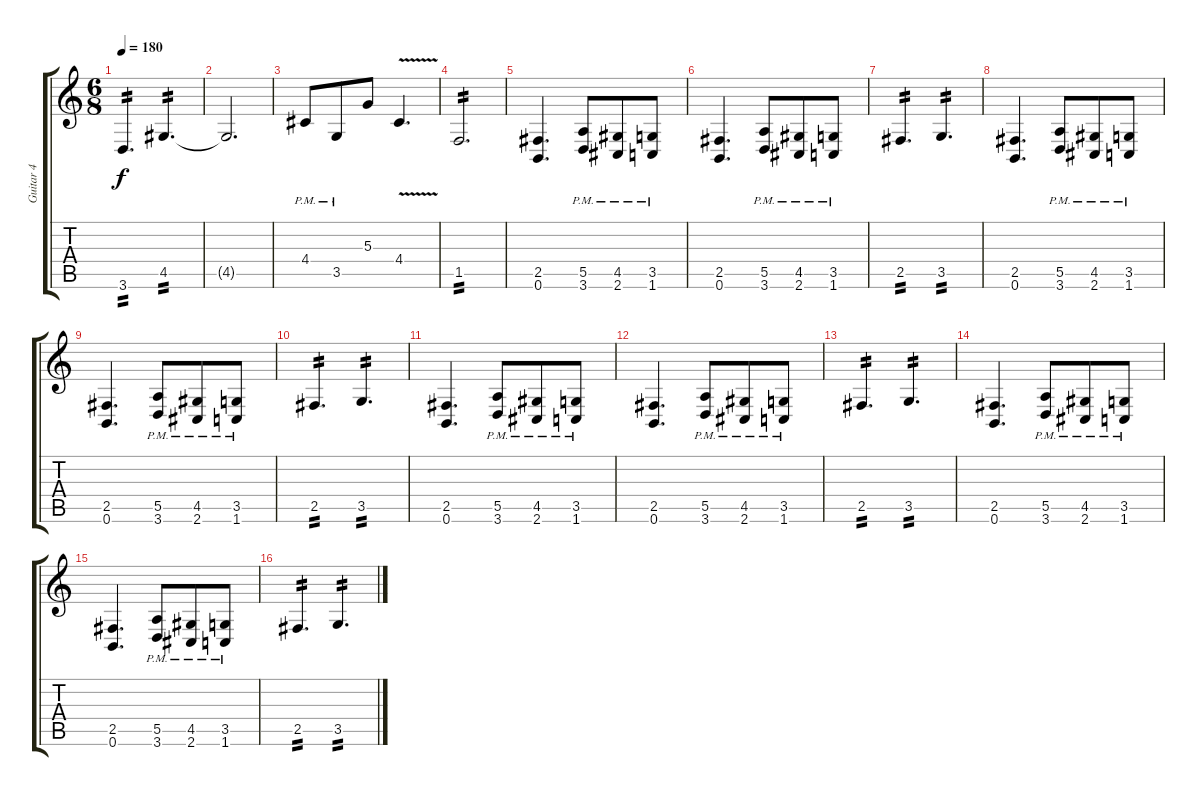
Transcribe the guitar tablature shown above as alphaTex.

\track ("Guitar 4" "Guitar 4") {instrument distortionguitar}
\staff {score tabs}
\tuning (B3 Gb3 D3 A2 E2 B1) {hide}
\ts (6 8)
\tempo 180
\clef g2
\ks c
3.6.4{d tp 2 dy f} 4.5.4{d tp 2} |
4.5{t}.2{d} |
4.4{pm}.8 3.5{pm}.8 5.3.8 4.4{v}.4{d} |
1.5.2{d tp 2} |
(2.5 0.6).4{d} (5.5{pm} 3.6{pm}).8 (4.5{pm} 2.6{pm}).8 (3.5{pm} 1.6{pm}).8 |
(2.5 0.6).4{d} (5.5{pm} 3.6{pm}).8 (4.5{pm} 2.6{pm}).8 (3.5{pm} 1.6{pm}).8 |
2.5.4{d tp 2} 3.5.4{d tp 2} |
(2.5 0.6).4{d} (5.5{pm} 3.6{pm}).8 (4.5{pm} 2.6{pm}).8 (3.5{pm} 1.6{pm}).8 |
(2.5 0.6).4{d} (5.5{pm} 3.6{pm}).8 (4.5{pm} 2.6{pm}).8 (3.5{pm} 1.6{pm}).8 |
2.5.4{d tp 2} 3.5.4{d tp 2} |
(2.5 0.6).4{d} (5.5{pm} 3.6{pm}).8 (4.5{pm} 2.6{pm}).8 (3.5{pm} 1.6{pm}).8 |
(2.5 0.6).4{d} (5.5{pm} 3.6{pm}).8 (4.5{pm} 2.6{pm}).8 (3.5{pm} 1.6{pm}).8 |
2.5.4{d tp 2} 3.5.4{d tp 2} |
(2.5 0.6).4{d} (5.5{pm} 3.6{pm}).8 (4.5{pm} 2.6{pm}).8 (3.5{pm} 1.6{pm}).8 |
(2.5 0.6).4{d} (5.5{pm} 3.6{pm}).8 (4.5{pm} 2.6{pm}).8 (3.5{pm} 1.6{pm}).8 |
2.5.4{d tp 2} 3.5.4{d tp 2}
